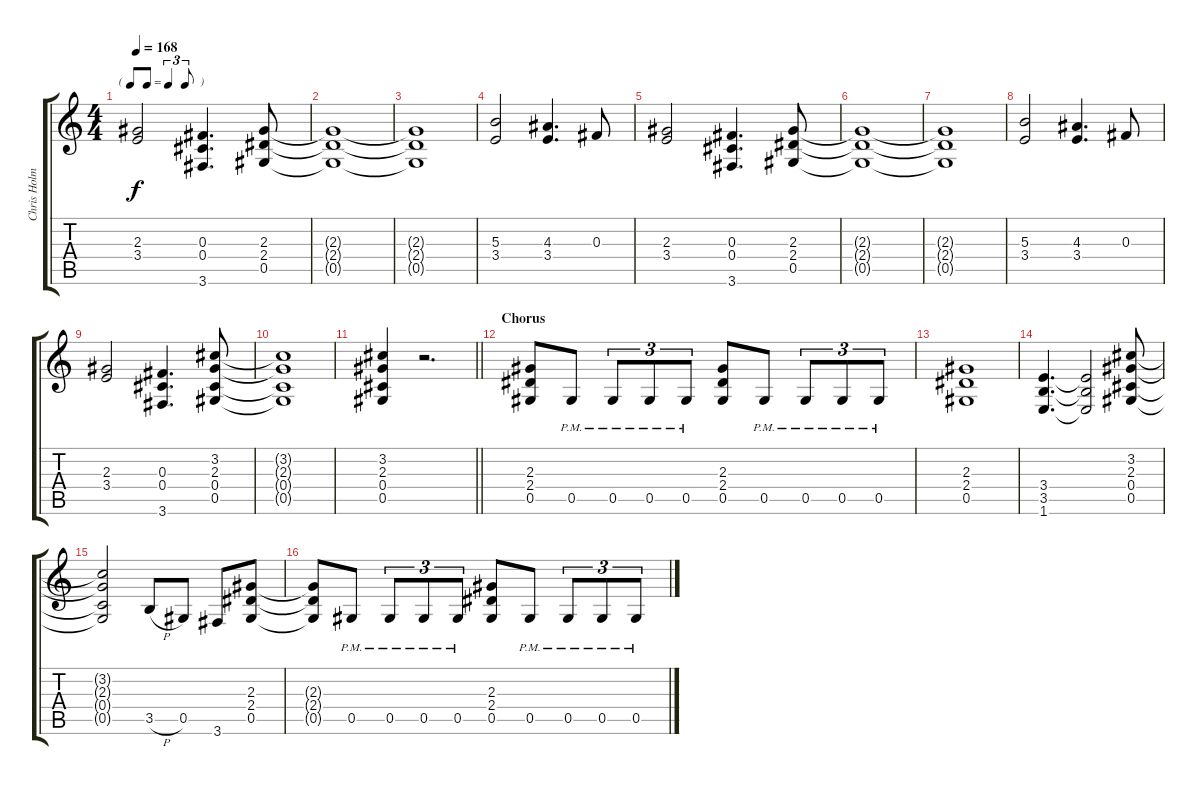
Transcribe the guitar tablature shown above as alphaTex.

\track ("Chris Holmes (lead)" "Chris Holm") {instrument distortionguitar}
\staff {score tabs}
\tuning (Eb4 Bb3 Gb3 Db3 Ab2 Eb2) {hide}
\ts (4 4)
\tf triplet8th
\tempo 168
\clef g2
\ks c
(2.3 3.4).2{dy f} (0.3 0.4 3.6).4{d} (2.3 2.4 0.5).8 |
(2.3{t} 2.4{t} 0.5{t}).1 |
(2.3{t} 2.4{t} 0.5{t}).1 |
(5.3 3.4).2 (4.3 3.4).4{d} 0.3.8 |
(2.3 3.4).2 (0.3 0.4 3.6).4{d} (2.3 2.4 0.5).8 |
(2.3{t} 2.4{t} 0.5{t}).1 |
(2.3{t} 2.4{t} 0.5{t}).1 |
(5.3 3.4).2 (4.3 3.4).4{d} 0.3.8 |
(2.3 3.4).2 (0.3 0.4 3.6).4{d} (3.2 2.3 0.4 0.5).8 |
(3.2{t} 2.3{t} 0.4{t} 0.5{t}).1 |
\barLineRight lightlight
(3.2 2.3 0.4 0.5).4 r.2{d} |
\section ("" "Chorus")
(2.3 2.4 0.5).8 0.5{pm}.8 0.5{pm}.8{tu (3 2)} 0.5{pm}.8{tu (3 2)} 0.5{pm}.8{tu (3 2)} (2.3 2.4 0.5).8 0.5{pm}.8 0.5{pm}.8{tu (3 2)} 0.5{pm}.8{tu (3 2)} 0.5{pm}.8{tu (3 2)} |
(2.3 2.4 0.5).1 |
(3.4 3.5 1.6).4{d} (3.4{t} 3.5{t} 1.6{t}).2 (3.2 2.3 0.4 0.5).8 |
(3.2{t} 2.3{t} 0.4{t} 0.5{t}).2 3.5{h}.8 0.5.8 3.6.8 (2.3 2.4 0.5).8 |
(2.3{t} 2.4{t} 0.5{t}).8 0.5{pm}.8 0.5{pm}.8{tu (3 2)} 0.5{pm}.8{tu (3 2)} 0.5{pm}.8{tu (3 2)} (2.3 2.4 0.5).8 0.5{pm}.8 0.5{pm}.8{tu (3 2)} 0.5{pm}.8{tu (3 2)} 0.5{pm}.8{tu (3 2)}
